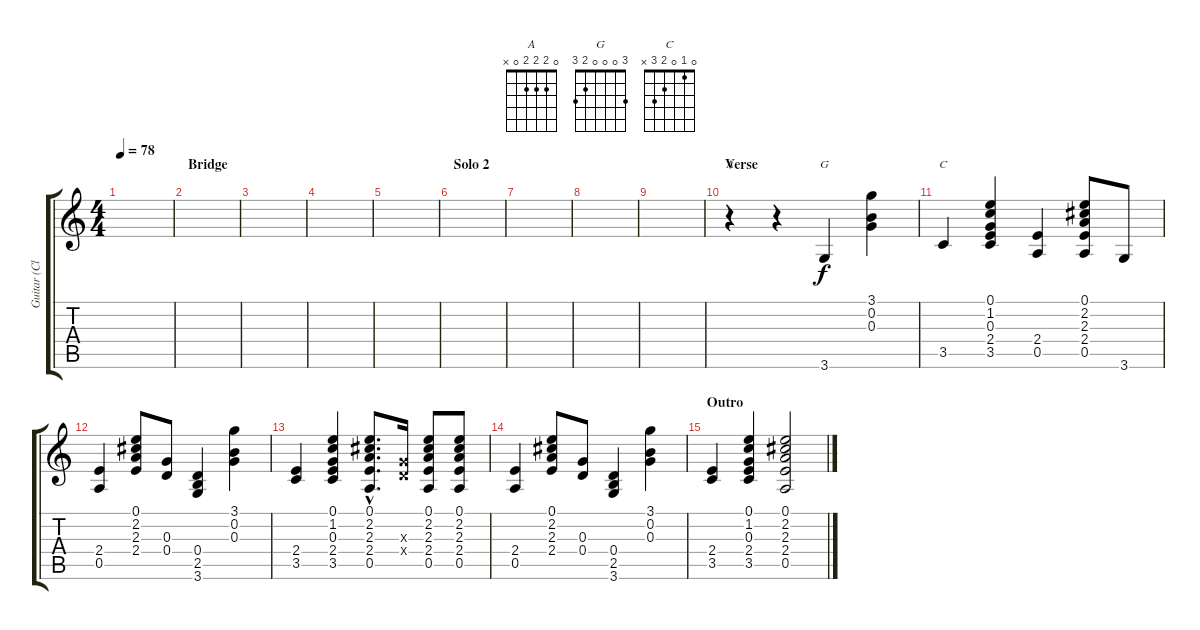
\track ("Guitar (Clean)" "Guitar (Cl") {instrument electricguitarclean}
\staff {score tabs}
\tuning (E4 B3 G3 D3 A2 E2) {hide}
\chord ("A" 0 2 2 2 0 x)
\chord ("G" 3 0 0 0 2 3)
\chord ("C" 0 1 0 2 3 x)
\ts (4 4)
\tempo 78
\clef g2
\ks c
|
\section ("" "Bridge")
|
|
|
|
\section ("" "Solo 2")
|
|
|
|
\section ("" "Verse")
r.4{ch "A" volume 10} r.4 3.6.4{ch "G"} (3.1 0.2 0.3).4 |
3.5.4{ch "C"} (0.1 1.2 0.3 2.4 3.5).4 (2.4 0.5).4 (0.1 2.2 2.3 2.4 0.5).8 3.6.8 |
(2.4 0.5).4 (0.1 2.2 2.3 2.4).8 (0.3 0.4).8 (0.4 2.5 3.6).4 (3.1 0.2 0.3).4 |
(2.4 3.5).4 (0.1 1.2 0.3 2.4 3.5).4 (0.1{hac} 2.2{hac} 2.3{hac} 2.4{hac} 0.5{hac}).8{d} (0.3{x} 0.4{x}).16 (0.1 2.2 2.3 2.4 0.5).8 (0.1 2.2 2.3 2.4 0.5).8 |
(2.4 0.5).4 (0.1 2.2 2.3 2.4).8 (0.3 0.4).8 (0.4 2.5 3.6).4 (3.1 0.2 0.3).4 |
\section ("" "Outro")
(2.4 3.5).4 (0.1 1.2 0.3 2.4 3.5).4 (0.1 2.2 2.3 2.4 0.5).2
